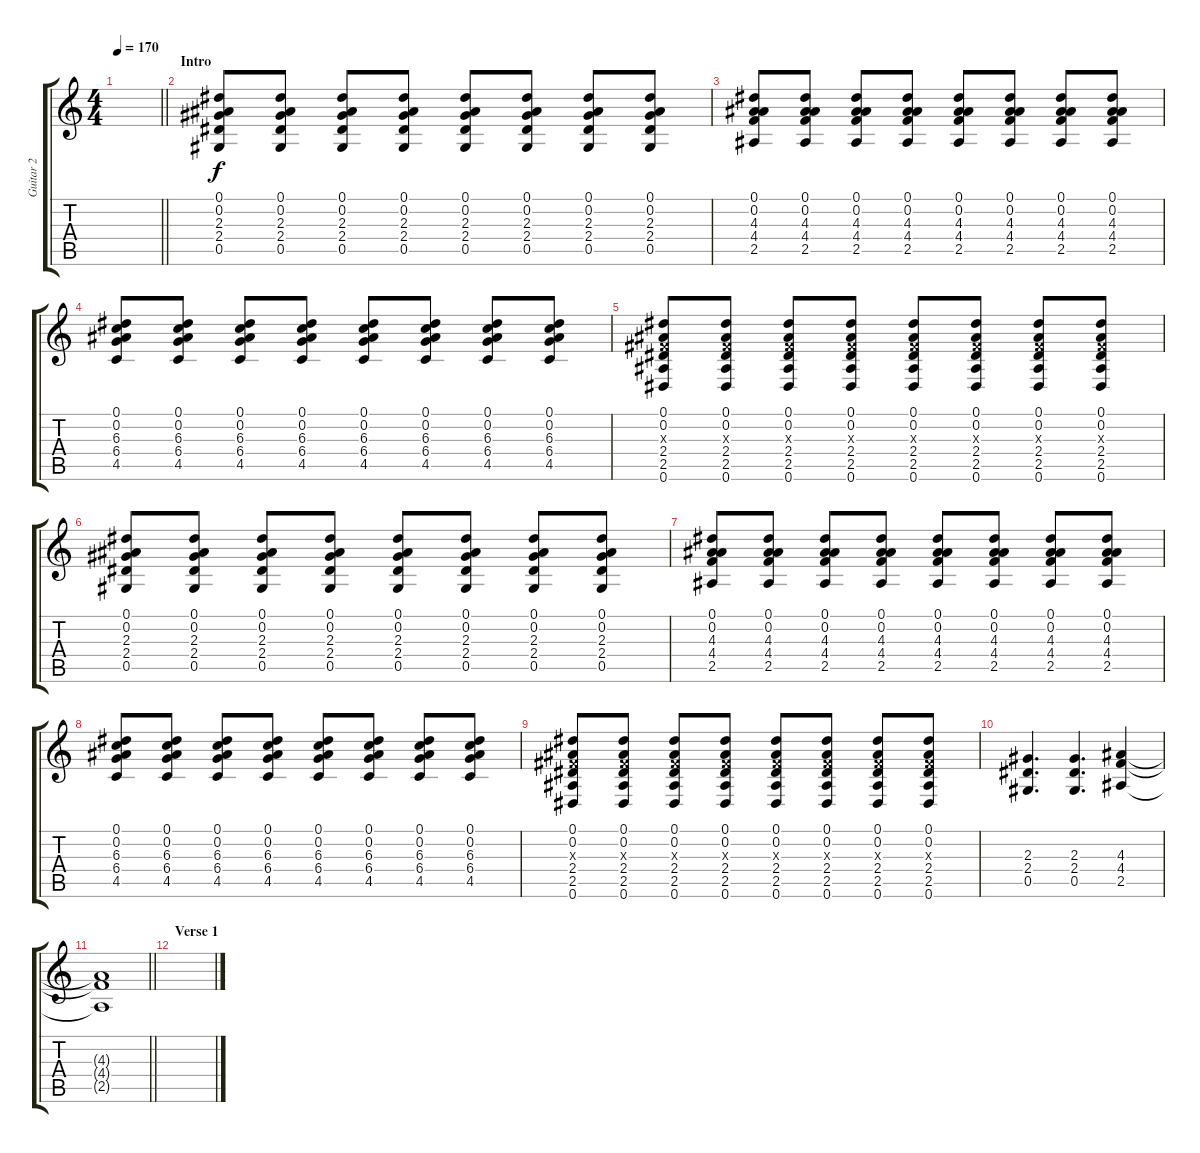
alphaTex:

\track ("Guitar 2" "Guitar 2") {instrument distortionguitar}
\staff {score tabs}
\tuning (Eb4 Bb3 Gb3 Db3 Ab2 Eb2) {hide}
\ts (4 4)
\tempo 170
\clef g2
\barLineRight lightlight
\ks c
|
\section ("" "Intro")
(0.1 0.2 2.3 2.4 0.5).8 (0.1 0.2 2.3 2.4 0.5).8 (0.1 0.2 2.3 2.4 0.5).8 (0.1 0.2 2.3 2.4 0.5).8 (0.1 0.2 2.3 2.4 0.5).8 (0.1 0.2 2.3 2.4 0.5).8 (0.1 0.2 2.3 2.4 0.5).8 (0.1 0.2 2.3 2.4 0.5).8 |
(0.1 0.2 4.3 4.4 2.5).8 (0.1 0.2 4.3 4.4 2.5).8 (0.1 0.2 4.3 4.4 2.5).8 (0.1 0.2 4.3 4.4 2.5).8 (0.1 0.2 4.3 4.4 2.5).8 (0.1 0.2 4.3 4.4 2.5).8 (0.1 0.2 4.3 4.4 2.5).8 (0.1 0.2 4.3 4.4 2.5).8 |
(0.1 0.2 6.3 6.4 4.5).8 (0.1 0.2 6.3 6.4 4.5).8 (0.1 0.2 6.3 6.4 4.5).8 (0.1 0.2 6.3 6.4 4.5).8 (0.1 0.2 6.3 6.4 4.5).8 (0.1 0.2 6.3 6.4 4.5).8 (0.1 0.2 6.3 6.4 4.5).8 (0.1 0.2 6.3 6.4 4.5).8 |
(0.1 0.2 0.3{x} 2.4 2.5 0.6).8 (0.1 0.2 0.3{x} 2.4 2.5 0.6).8 (0.1 0.2 0.3{x} 2.4 2.5 0.6).8 (0.1 0.2 0.3{x} 2.4 2.5 0.6).8 (0.1 0.2 0.3{x} 2.4 2.5 0.6).8 (0.1 0.2 0.3{x} 2.4 2.5 0.6).8 (0.1 0.2 0.3{x} 2.4 2.5 0.6).8 (0.1 0.2 0.3{x} 2.4 2.5 0.6).8 |
(0.1 0.2 2.3 2.4 0.5).8 (0.1 0.2 2.3 2.4 0.5).8 (0.1 0.2 2.3 2.4 0.5).8 (0.1 0.2 2.3 2.4 0.5).8 (0.1 0.2 2.3 2.4 0.5).8 (0.1 0.2 2.3 2.4 0.5).8 (0.1 0.2 2.3 2.4 0.5).8 (0.1 0.2 2.3 2.4 0.5).8 |
(0.1 0.2 4.3 4.4 2.5).8 (0.1 0.2 4.3 4.4 2.5).8 (0.1 0.2 4.3 4.4 2.5).8 (0.1 0.2 4.3 4.4 2.5).8 (0.1 0.2 4.3 4.4 2.5).8 (0.1 0.2 4.3 4.4 2.5).8 (0.1 0.2 4.3 4.4 2.5).8 (0.1 0.2 4.3 4.4 2.5).8 |
(0.1 0.2 6.3 6.4 4.5).8 (0.1 0.2 6.3 6.4 4.5).8 (0.1 0.2 6.3 6.4 4.5).8 (0.1 0.2 6.3 6.4 4.5).8 (0.1 0.2 6.3 6.4 4.5).8 (0.1 0.2 6.3 6.4 4.5).8 (0.1 0.2 6.3 6.4 4.5).8 (0.1 0.2 6.3 6.4 4.5).8 |
(0.1 0.2 0.3{x} 2.4 2.5 0.6).8 (0.1 0.2 0.3{x} 2.4 2.5 0.6).8 (0.1 0.2 0.3{x} 2.4 2.5 0.6).8 (0.1 0.2 0.3{x} 2.4 2.5 0.6).8 (0.1 0.2 0.3{x} 2.4 2.5 0.6).8 (0.1 0.2 0.3{x} 2.4 2.5 0.6).8 (0.1 0.2 0.3{x} 2.4 2.5 0.6).8 (0.1 0.2 0.3{x} 2.4 2.5 0.6).8 |
(2.3 2.4 0.5).4{d} (2.3 2.4 0.5).4{d} (4.3 4.4 2.5).4 |
\barLineRight lightlight
(4.3{t} 4.4{t} 2.5{t}).1 |
\section ("" "Verse 1")
